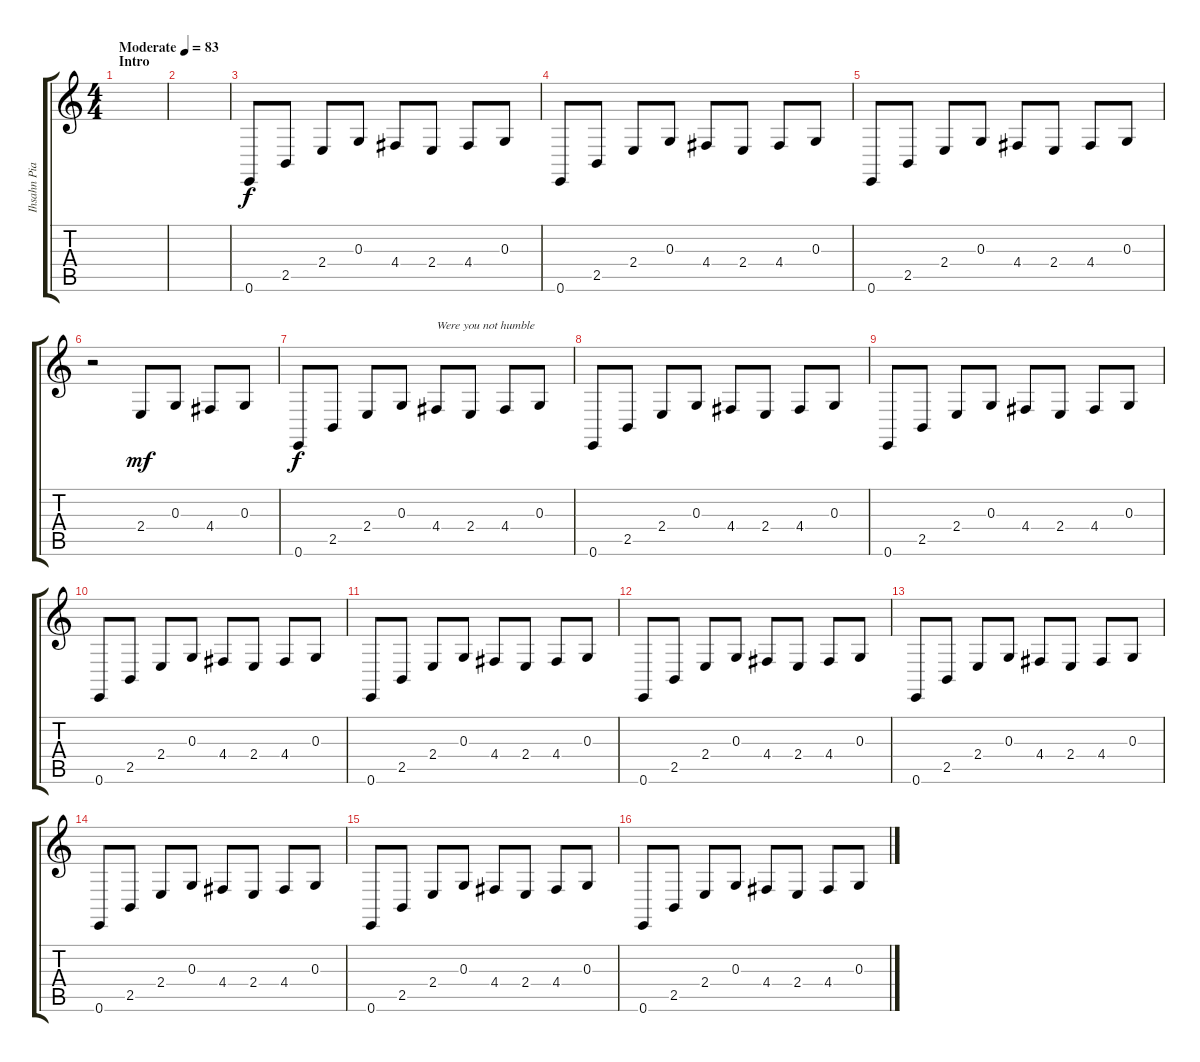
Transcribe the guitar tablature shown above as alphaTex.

\track ("Ihsahn Piano" "Ihsahn Pia") {instrument acousticgrandpiano}
\staff {score tabs}
\tuning (E4 B3 G3 D3 A2 E2) {hide}
\ts (4 4)
\section ("" "Intro")
\tempo (83 "Moderate")
\clef g2
\ks c
|
|
0.6.8 2.5.8 2.4.8 0.3.8 4.4.8 2.4.8 4.4.8 0.3.8 |
0.6.8 2.5.8 2.4.8 0.3.8 4.4.8 2.4.8 4.4.8 0.3.8 |
0.6.8 2.5.8 2.4.8 0.3.8 4.4.8 2.4.8 4.4.8 0.3.8 |
r.2 2.4.8{dy mf} 0.3.8 4.4.8 0.3.8 |
0.6.8{dy f} 2.5.8 2.4.8 0.3.8 4.4.8{txt "Were you not humble"} 2.4.8 4.4.8 0.3.8 |
0.6.8 2.5.8 2.4.8 0.3.8 4.4.8 2.4.8 4.4.8 0.3.8 |
0.6.8 2.5.8 2.4.8 0.3.8 4.4.8 2.4.8 4.4.8 0.3.8 |
0.6.8 2.5.8 2.4.8 0.3.8 4.4.8 2.4.8 4.4.8 0.3.8 |
0.6.8 2.5.8 2.4.8 0.3.8 4.4.8 2.4.8 4.4.8 0.3.8 |
0.6.8 2.5.8 2.4.8 0.3.8 4.4.8 2.4.8 4.4.8 0.3.8 |
0.6.8 2.5.8 2.4.8 0.3.8 4.4.8 2.4.8 4.4.8 0.3.8 |
0.6.8 2.5.8 2.4.8 0.3.8 4.4.8 2.4.8 4.4.8 0.3.8 |
0.6.8 2.5.8 2.4.8 0.3.8 4.4.8 2.4.8 4.4.8 0.3.8 |
0.6.8 2.5.8 2.4.8 0.3.8 4.4.8 2.4.8 4.4.8 0.3.8
